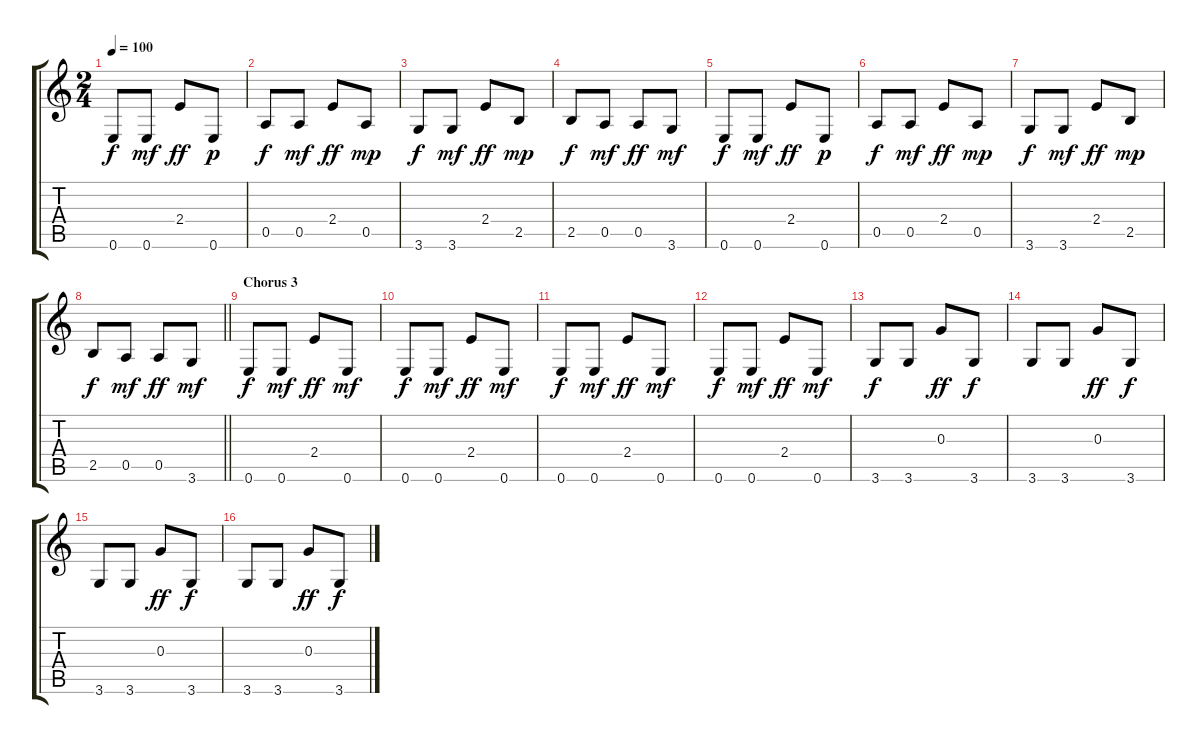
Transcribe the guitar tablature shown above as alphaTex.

\track "" {instrument electricbasspick}
\staff {score tabs}
\tuning (E4 B3 G3 D3 A2 E2) {hide}
\ts (2 4)
\tempo 100
\clef g2
\ks c
0.6.8{dy f} 0.6.8{dy mf} 2.4.8{dy ff} 0.6.8{dy p} |
0.5.8{dy f} 0.5.8{dy mf} 2.4.8{dy ff} 0.5.8{dy mp} |
3.6.8{dy f} 3.6.8{dy mf} 2.4.8{dy ff} 2.5.8{dy mp} |
2.5.8{dy f} 0.5.8{dy mf} 0.5.8{dy ff} 3.6.8{dy mf} |
0.6.8{dy f} 0.6.8{dy mf} 2.4.8{dy ff} 0.6.8{dy p} |
0.5.8{dy f} 0.5.8{dy mf} 2.4.8{dy ff} 0.5.8{dy mp} |
3.6.8{dy f} 3.6.8{dy mf} 2.4.8{dy ff} 2.5.8{dy mp} |
\barLineRight lightlight
2.5.8{dy f} 0.5.8{dy mf} 0.5.8{dy ff} 3.6.8{dy mf} |
\section ("" "Chorus 3")
0.6.8{dy f} 0.6.8{dy mf} 2.4.8{dy ff} 0.6.8{dy mf} |
0.6.8{dy f} 0.6.8{dy mf} 2.4.8{dy ff} 0.6.8{dy mf} |
0.6.8{dy f} 0.6.8{dy mf} 2.4.8{dy ff} 0.6.8{dy mf} |
0.6.8{dy f} 0.6.8{dy mf} 2.4.8{dy ff} 0.6.8{dy mf} |
3.6.8{dy f} 3.6.8 0.3.8{dy ff} 3.6.8{dy f} |
3.6.8 3.6.8 0.3.8{dy ff} 3.6.8{dy f} |
3.6.8 3.6.8 0.3.8{dy ff} 3.6.8{dy f} |
3.6.8 3.6.8 0.3.8{dy ff} 3.6.8{dy f}
